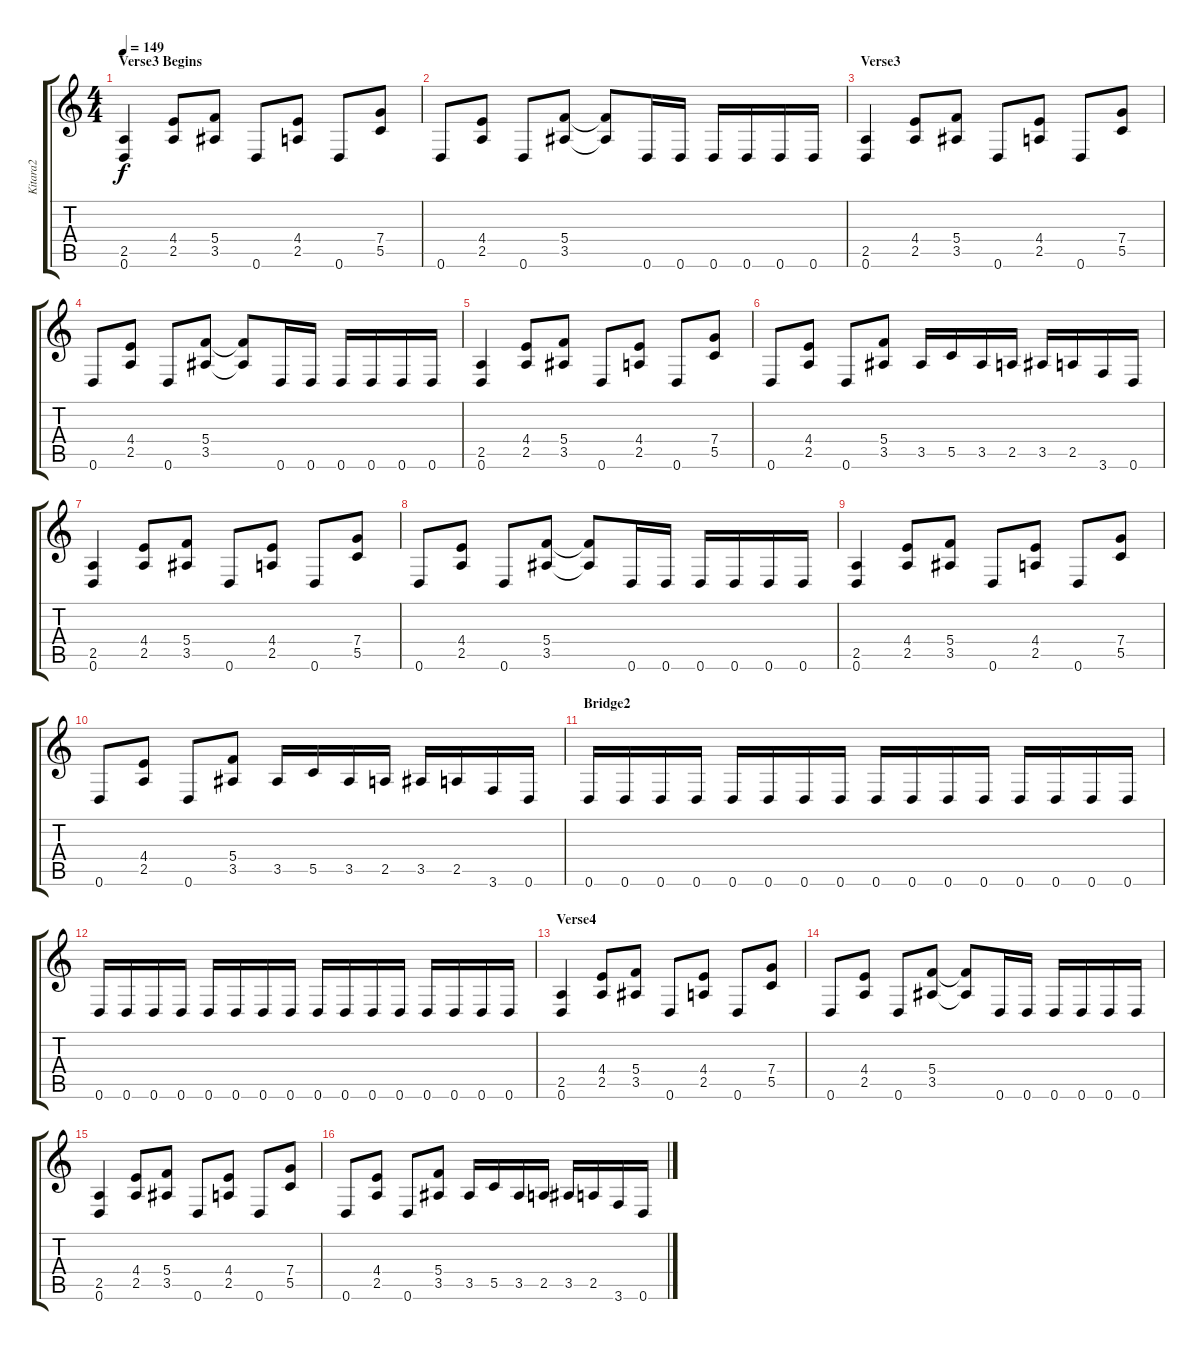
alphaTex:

\track ("Kitara2" "Kitara2") {instrument distortionguitar}
\staff {score tabs}
\tuning (D4 A3 F3 C3 G2 D2) {hide}
\ts (4 4)
\section ("" "Verse3 Begins")
\tempo 149
\clef g2
\ks c
(2.5 0.6).4{dy f} (4.4 2.5).8 (5.4 3.5).8 0.6.8 (4.4 2.5).8 0.6.8 (7.4 5.5).8 |
0.6.8 (4.4 2.5).8 0.6.8 (5.4 3.5).8 (5.4{t} 3.5{t}).8 0.6.16 0.6.16 0.6.16 0.6.16 0.6.16 0.6.16 |
\section ("" "Verse3")
(2.5 0.6).4 (4.4 2.5).8 (5.4 3.5).8 0.6.8 (4.4 2.5).8 0.6.8 (7.4 5.5).8 |
0.6.8 (4.4 2.5).8 0.6.8 (5.4 3.5).8 (5.4{t} 3.5{t}).8 0.6.16 0.6.16 0.6.16 0.6.16 0.6.16 0.6.16 |
(2.5 0.6).4 (4.4 2.5).8 (5.4 3.5).8 0.6.8 (4.4 2.5).8 0.6.8 (7.4 5.5).8 |
0.6.8 (4.4 2.5).8 0.6.8 (5.4 3.5).8 3.5.16 5.5.16 3.5.16 2.5.16 3.5.16 2.5.16 3.6.16 0.6.16 |
(2.5 0.6).4 (4.4 2.5).8 (5.4 3.5).8 0.6.8 (4.4 2.5).8 0.6.8 (7.4 5.5).8 |
0.6.8 (4.4 2.5).8 0.6.8 (5.4 3.5).8 (5.4{t} 3.5{t}).8 0.6.16 0.6.16 0.6.16 0.6.16 0.6.16 0.6.16 |
(2.5 0.6).4 (4.4 2.5).8 (5.4 3.5).8 0.6.8 (4.4 2.5).8 0.6.8 (7.4 5.5).8 |
0.6.8 (4.4 2.5).8 0.6.8 (5.4 3.5).8 3.5.16 5.5.16 3.5.16 2.5.16 3.5.16 2.5.16 3.6.16 0.6.16 |
\section ("" "Bridge2")
0.6.16 0.6.16 0.6.16 0.6.16 0.6.16 0.6.16 0.6.16 0.6.16 0.6.16 0.6.16 0.6.16 0.6.16 0.6.16 0.6.16 0.6.16 0.6.16 |
0.6.16 0.6.16 0.6.16 0.6.16 0.6.16 0.6.16 0.6.16 0.6.16 0.6.16 0.6.16 0.6.16 0.6.16 0.6.16 0.6.16 0.6.16 0.6.16 |
\section ("" "Verse4")
(2.5 0.6).4 (4.4 2.5).8 (5.4 3.5).8 0.6.8 (4.4 2.5).8 0.6.8 (7.4 5.5).8 |
0.6.8 (4.4 2.5).8 0.6.8 (5.4 3.5).8 (5.4{t} 3.5{t}).8 0.6.16 0.6.16 0.6.16 0.6.16 0.6.16 0.6.16 |
(2.5 0.6).4 (4.4 2.5).8 (5.4 3.5).8 0.6.8 (4.4 2.5).8 0.6.8 (7.4 5.5).8 |
0.6.8 (4.4 2.5).8 0.6.8 (5.4 3.5).8 3.5.16 5.5.16 3.5.16 2.5.16 3.5.16 2.5.16 3.6.16 0.6.16
